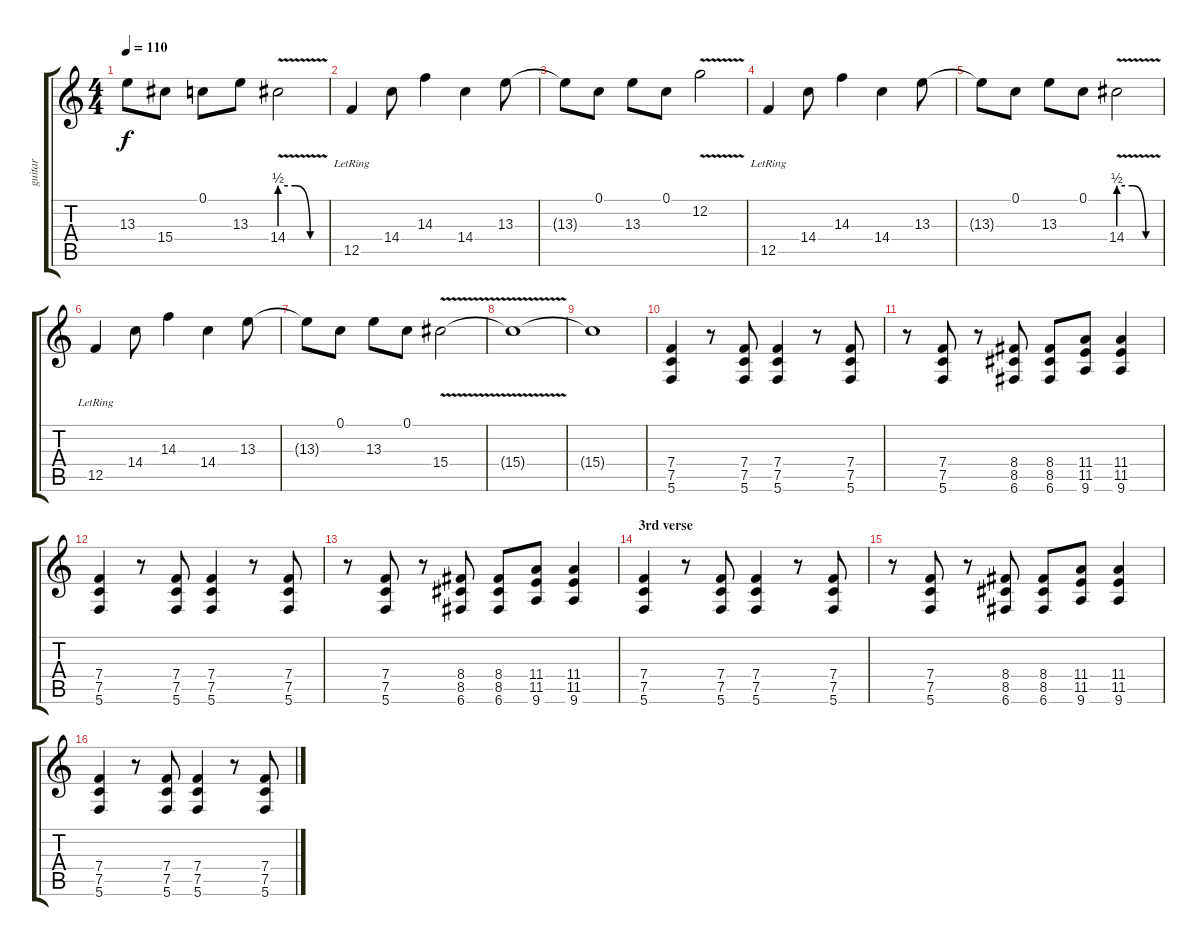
\track ("guitar" "guitar") {instrument overdrivenguitar}
\staff {score tabs}
\tuning (C4 G3 Eb3 Bb2 F2 C2) {hide}
\ts (4 4)
\tempo 110
\clef g2
\ks c
13.3{t}.8{dy f} 15.4.8 0.1.8 13.3.8 14.4{be (custom 0 2 20 2 40 0 60 0) v}.2 |
12.5{lr}.4 14.4.8 14.3.4 14.4.4 13.3.8 |
13.3{t}.8 0.1.8 13.3.8 0.1.8 12.2{v}.2 |
12.5{lr}.4 14.4.8 14.3.4 14.4.4 13.3.8 |
13.3{t}.8 0.1.8 13.3.8 0.1.8 14.4{be (custom 0 2 20 2 40 0 60 0) v}.2 |
12.5{lr}.4 14.4.8 14.3.4 14.4.4 13.3.8 |
13.3{t}.8 0.1.8 13.3.8 0.1.8 15.4{v}.2 |
15.4{t}.1 |
15.4{t}.1 |
\section ("" "")
(7.4 7.5 5.6).4{volume 13} r.8 (7.4 7.5 5.6).8 (7.4 7.5 5.6).4 r.8 (7.4 7.5 5.6).8 |
r.8 (7.4 7.5 5.6).8 r.8 (8.4 8.5 6.6).8 (8.4 8.5 6.6).8 (11.4 11.5 9.6).8 (11.4 11.5 9.6).4 |
(7.4 7.5 5.6).4 r.8 (7.4 7.5 5.6).8 (7.4 7.5 5.6).4 r.8 (7.4 7.5 5.6).8 |
r.8 (7.4 7.5 5.6).8 r.8 (8.4 8.5 6.6).8 (8.4 8.5 6.6).8 (11.4 11.5 9.6).8 (11.4 11.5 9.6).4 |
\section ("" "3rd verse")
(7.4 7.5 5.6).4 r.8 (7.4 7.5 5.6).8 (7.4 7.5 5.6).4 r.8 (7.4 7.5 5.6).8 |
r.8 (7.4 7.5 5.6).8 r.8 (8.4 8.5 6.6).8 (8.4 8.5 6.6).8 (11.4 11.5 9.6).8 (11.4 11.5 9.6).4 |
(7.4 7.5 5.6).4 r.8 (7.4 7.5 5.6).8 (7.4 7.5 5.6).4 r.8 (7.4 7.5 5.6).8
